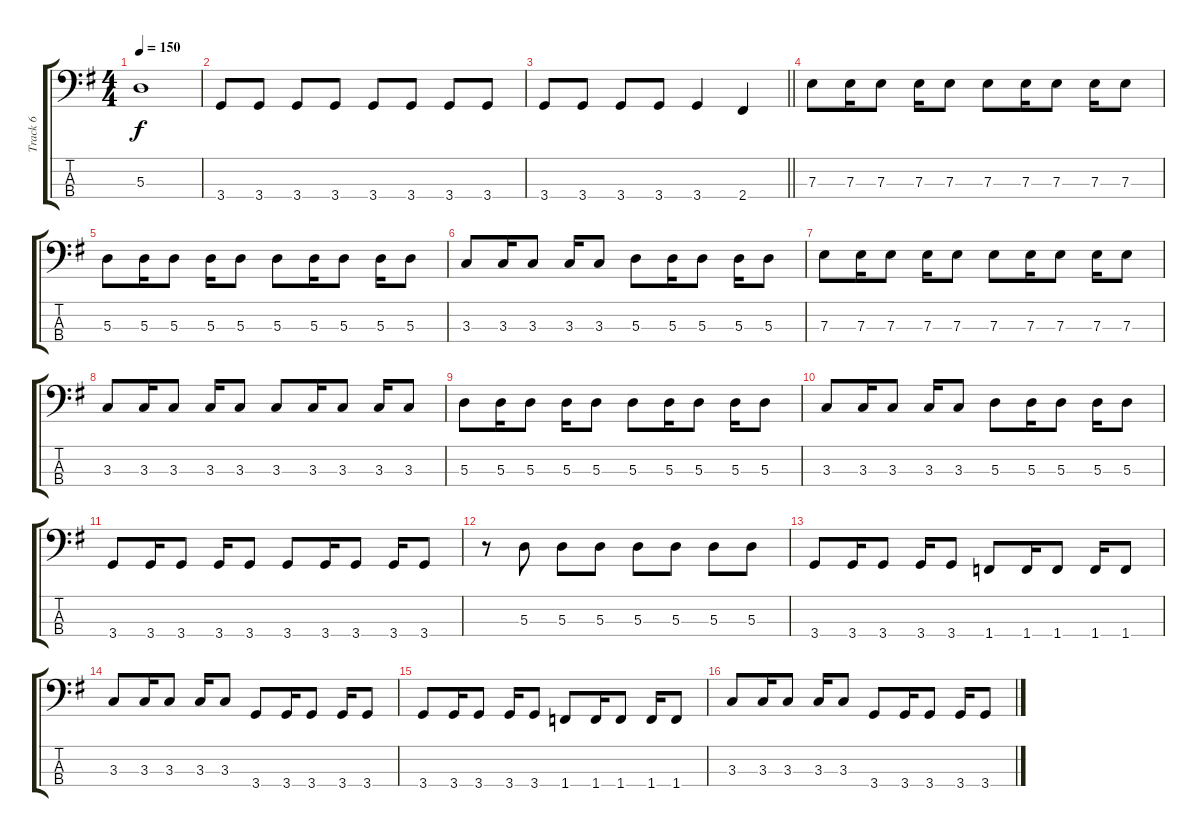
\track ("Track 6" "Track 6") {instrument electricbassfinger}
\staff {score tabs}
\tuning (G2 D2 A1 E1) {hide}
\ts (4 4)
\tempo 150
\clef f4
\ks g
5.3{t}.1{dy f} |
3.4.8 3.4.8 3.4.8 3.4.8 3.4.8 3.4.8 3.4.8 3.4.8 |
\barLineRight lightlight
3.4.8 3.4.8 3.4.8 3.4.8 3.4.4 2.4.4 |
7.3.8 7.3.16 7.3.8 7.3.16 7.3.8 7.3.8 7.3.16 7.3.8 7.3.16 7.3.8 |
5.3.8 5.3.16 5.3.8 5.3.16 5.3.8 5.3.8 5.3.16 5.3.8 5.3.16 5.3.8 |
3.3.8 3.3.16 3.3.8 3.3.16 3.3.8 5.3.8 5.3.16 5.3.8 5.3.16 5.3.8 |
7.3.8 7.3.16 7.3.8 7.3.16 7.3.8 7.3.8 7.3.16 7.3.8 7.3.16 7.3.8 |
3.3.8 3.3.16 3.3.8 3.3.16 3.3.8 3.3.8 3.3.16 3.3.8 3.3.16 3.3.8 |
5.3.8 5.3.16 5.3.8 5.3.16 5.3.8 5.3.8 5.3.16 5.3.8 5.3.16 5.3.8 |
3.3.8 3.3.16 3.3.8 3.3.16 3.3.8 5.3.8 5.3.16 5.3.8 5.3.16 5.3.8 |
3.4.8 3.4.16 3.4.8 3.4.16 3.4.8 3.4.8 3.4.16 3.4.8 3.4.16 3.4.8 |
r.8 5.3.8 5.3.8 5.3.8 5.3.8 5.3.8 5.3.8 5.3.8 |
3.4.8 3.4.16 3.4.8 3.4.16 3.4.8 1.4.8 1.4.16 1.4.8 1.4.16 1.4.8 |
3.3.8 3.3.16 3.3.8 3.3.16 3.3.8 3.4.8 3.4.16 3.4.8 3.4.16 3.4.8 |
3.4.8 3.4.16 3.4.8 3.4.16 3.4.8 1.4.8 1.4.16 1.4.8 1.4.16 1.4.8 |
3.3.8 3.3.16 3.3.8 3.3.16 3.3.8 3.4.8 3.4.16 3.4.8 3.4.16 3.4.8
